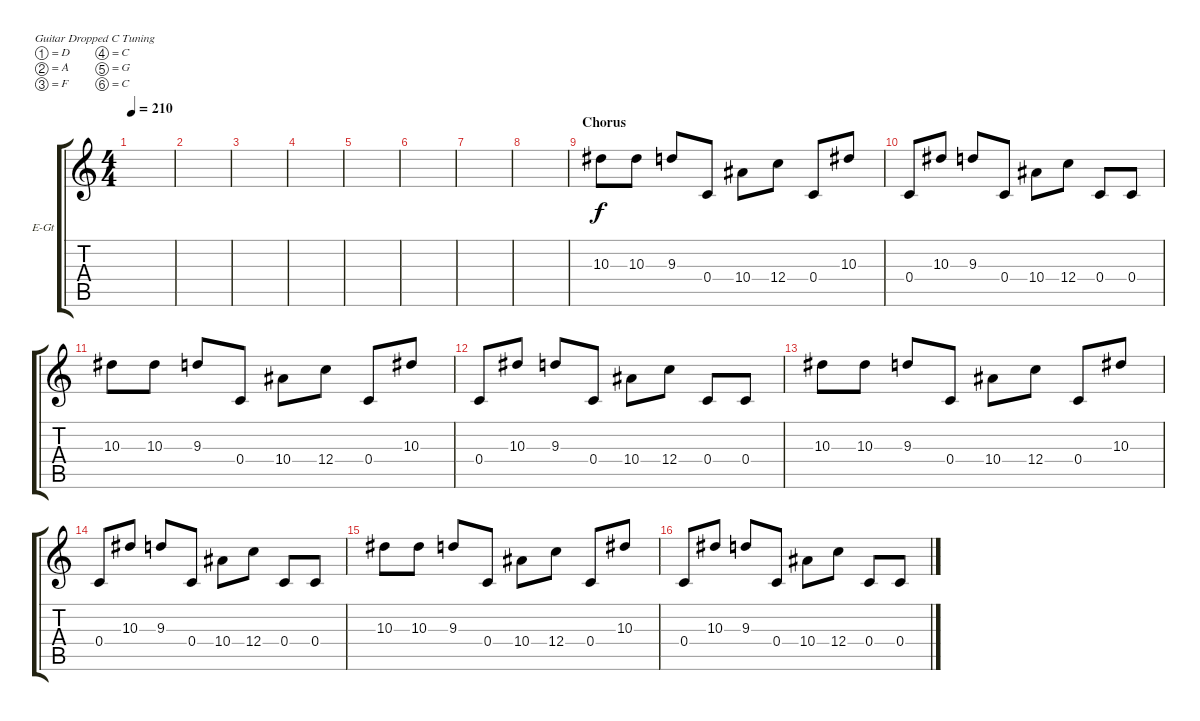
\defaultSystemsLayout 4
\bracketExtendMode groupsimilarinstruments
\firstSystemTrackNameOrientation horizontal
\otherSystemsTrackNameOrientation horizontal
\track ("Guitar 3" "E-Gt") {instrument distortionguitar}
\staff {score tabs}
\tuning (D4 A3 F3 C3 G2 C2)
\ts (4 4)
\tempo 210
\clef g2
\ks c
|
|
|
|
|
|
|
|
\section ("" "Chorus")
10.3.8 10.3.8 9.3.8 0.4.8 10.4.8 12.4.8 0.4.8 10.3.8 |
0.4.8 10.3.8 9.3.8 0.4.8 10.4.8 12.4.8 0.4.8 0.4.8 |
10.3.8 10.3.8 9.3.8 0.4.8 10.4.8 12.4.8 0.4.8 10.3.8 |
0.4.8 10.3.8 9.3.8 0.4.8 10.4.8 12.4.8 0.4.8 0.4.8 |
10.3.8 10.3.8 9.3.8 0.4.8 10.4.8 12.4.8 0.4.8 10.3.8 |
0.4.8 10.3.8 9.3.8 0.4.8 10.4.8 12.4.8 0.4.8 0.4.8 |
10.3.8 10.3.8 9.3.8 0.4.8 10.4.8 12.4.8 0.4.8 10.3.8 |
0.4.8 10.3.8 9.3.8 0.4.8 10.4.8 12.4.8 0.4.8 0.4.8
